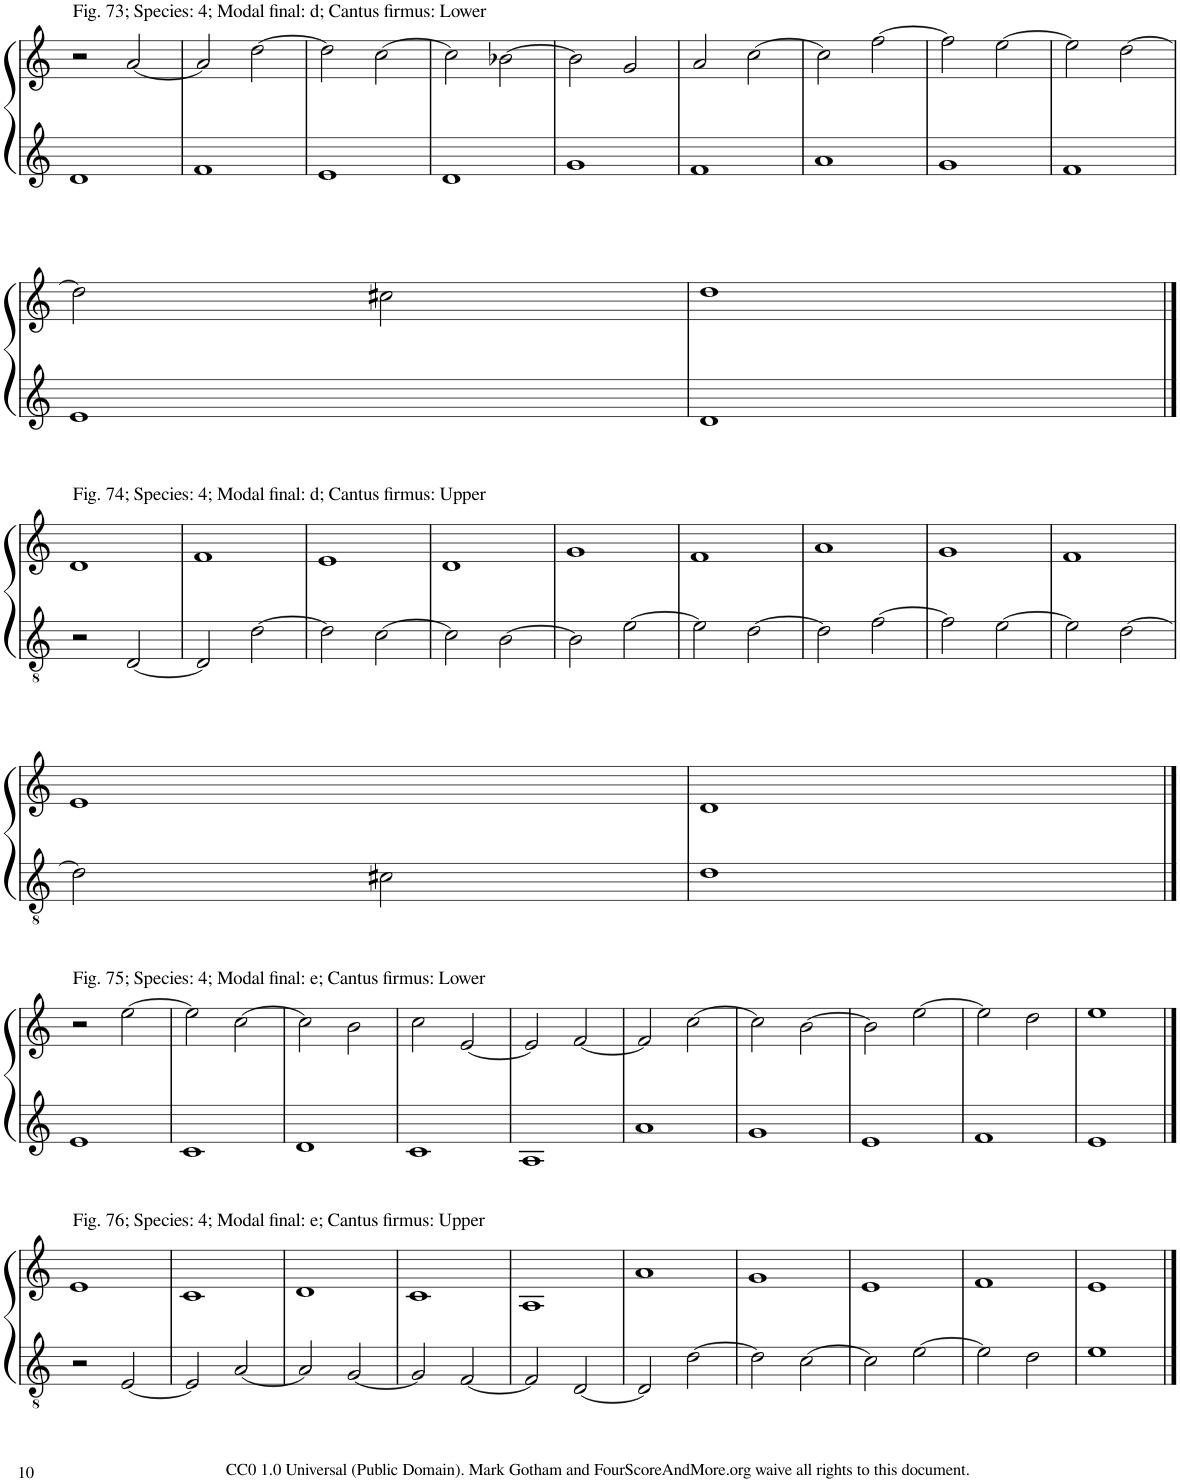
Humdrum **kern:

**kern	**kern
*part2	*part1
*staff2	*staff1
*I"Piano	*I"Piano
*I'Pno	*I'Pno
!!LO:PB:g=z
*clefG2	*clefG2
*k[]	*k[]
*M2/2	*M2/2
=326	=326
!	!LO:TX:a:t=Fig. 73; Species&colon; 4; Modal final&colon; d; Cantus firmus&colon; Lower
1d	2r
.	[2a/
=327	=327
1f	2a/]
.	[2dd\
=328	=328
1e	2dd\]
.	[2cc\
=329	=329
1d	2cc\]
.	[2b-X\
=330	=330
1g	2b-\]
.	2g/
=331	=331
1f	2a/
.	[2cc\
=332	=332
1a	2cc\]
.	[2ff\
=333	=333
1g	2ff\]
.	[2ee\
=334	=334
1f	2ee\]
.	[2dd\
!!LO:LB:g=z
=335	=335
1e	2dd\]
.	2cc#X\
=336	=336
1d	1dd
!!LO:LB:g=z
==337	==337
*clefGv2	*clefG2
!	!LO:TX:a:t=Fig. 74; Species&colon; 4; Modal final&colon; d; Cantus firmus&colon; Upper
2r	1d
[2D/	.
=338	=338
2D/]	1f
[2d\	.
=339	=339
2d\]	1e
[2c\	.
=340	=340
2c\]	1d
[2B\	.
=341	=341
2B\]	1g
[2e\	.
=342	=342
2e\]	1f
[2d\	.
=343	=343
2d\]	1a
[2f\	.
=344	=344
2f\]	1g
[2e\	.
=345	=345
2e\]	1f
[2d\	.
!!LO:LB:g=z
=346	=346
2d\]	1e
2c#X\	.
=347	=347
1d	1d
!!LO:LB:g=z
==348	==348
*clefG2	*
!	!LO:TX:a:t=Fig. 75; Species&colon; 4; Modal final&colon; e; Cantus firmus&colon; Lower
1e	2r
.	[2ee\
=349	=349
1c	2ee\]
.	[2cc\
=350	=350
1d	2cc\]
.	2b\
=351	=351
1c	2cc\
.	[2e/
=352	=352
1A	2e/]
.	[2f/
=353	=353
1a	2f/]
.	[2cc\
=354	=354
1g	2cc\]
.	[2b\
=355	=355
1e	2b\]
.	[2ee\
=356	=356
1f	2ee\]
.	2dd\
=357	=357
1e	1ee
!!LO:LB:g=z
==358	==358
*clefGv2	*
!	!LO:TX:a:t=Fig. 76; Species&colon; 4; Modal final&colon; e; Cantus firmus&colon; Upper
2r	1e
[2E/	.
=359	=359
2E/]	1c
[2A/	.
=360	=360
2A/]	1d
[2G/	.
=361	=361
2G/]	1c
[2F/	.
=362	=362
2F/]	1A
[2D/	.
=363	=363
2D/]	1a
[2d\	.
=364	=364
2d\]	1g
[2c\	.
=365	=365
2c\]	1e
[2e\	.
=366	=366
2e\]	1f
2d\	.
=367	=367
1e	1e
==	==
*-	*-
